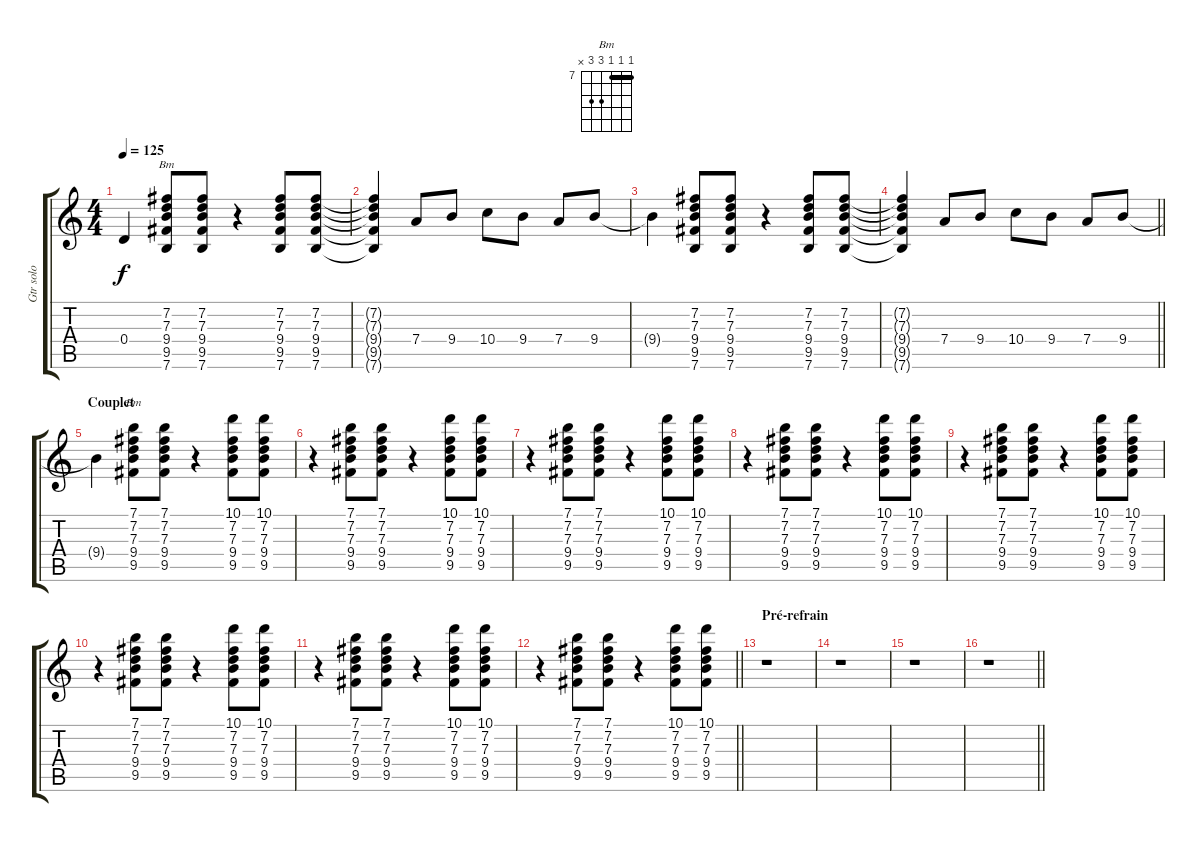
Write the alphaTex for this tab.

\track ("Gtr solo" "Gtr solo") {instrument overdrivenguitar}
\staff {score tabs}
\tuning (E4 B3 G3 D3 A2 E2) {hide}
\chord ("Bm" x 7 7 9 9 7) {firstfret 7 barre 7}
\chord ("Bm" 7 7 7 9 9 x) {firstfret 7 barre 7}
\ts (4 4)
\tempo 125
\clef g2
\ks c
0.4.4{dy f} (7.2 7.3 9.4 9.5 7.6).8{ch "Bm"} (7.2 7.3 9.4 9.5 7.6).8 r.4 (7.2 7.3 9.4 9.5 7.6).8 (7.2 7.3 9.4 9.5 7.6).8 |
(7.2{t} 7.3{t} 9.4{t} 9.5{t} 7.6{t}).4 7.4.8 9.4.8 10.4.8 9.4.8 7.4.8 9.4.8 |
9.4{t}.4 (7.2 7.3 9.4 9.5 7.6).8 (7.2 7.3 9.4 9.5 7.6).8 r.4 (7.2 7.3 9.4 9.5 7.6).8 (7.2 7.3 9.4 9.5 7.6).8 |
\barLineRight lightlight
(7.2{t} 7.3{t} 9.4{t} 9.5{t} 7.6{t}).4 7.4.8 9.4.8 10.4.8 9.4.8 7.4.8 9.4.8 |
\section ("" "Couplet")
9.4{t}.4 (7.1 7.2 7.3 9.4 9.5).8{ch "Bm"} (7.1 7.2 7.3 9.4 9.5).8 r.4 (10.1 7.2 7.3 9.4 9.5).8 (10.1 7.2 7.3 9.4 9.5).8 |
r.4 (7.1 7.2 7.3 9.4 9.5).8 (7.1 7.2 7.3 9.4 9.5).8 r.4 (10.1 7.2 7.3 9.4 9.5).8 (10.1 7.2 7.3 9.4 9.5).8 |
r.4 (7.1 7.2 7.3 9.4 9.5).8 (7.1 7.2 7.3 9.4 9.5).8 r.4 (10.1 7.2 7.3 9.4 9.5).8 (10.1 7.2 7.3 9.4 9.5).8 |
r.4 (7.1 7.2 7.3 9.4 9.5).8 (7.1 7.2 7.3 9.4 9.5).8 r.4 (10.1 7.2 7.3 9.4 9.5).8 (10.1 7.2 7.3 9.4 9.5).8 |
r.4 (7.1 7.2 7.3 9.4 9.5).8 (7.1 7.2 7.3 9.4 9.5).8 r.4 (10.1 7.2 7.3 9.4 9.5).8 (10.1 7.2 7.3 9.4 9.5).8 |
r.4 (7.1 7.2 7.3 9.4 9.5).8 (7.1 7.2 7.3 9.4 9.5).8 r.4 (10.1 7.2 7.3 9.4 9.5).8 (10.1 7.2 7.3 9.4 9.5).8 |
r.4 (7.1 7.2 7.3 9.4 9.5).8 (7.1 7.2 7.3 9.4 9.5).8 r.4 (10.1 7.2 7.3 9.4 9.5).8 (10.1 7.2 7.3 9.4 9.5).8 |
\barLineRight lightlight
r.4 (7.1 7.2 7.3 9.4 9.5).8 (7.1 7.2 7.3 9.4 9.5).8 r.4 (10.1 7.2 7.3 9.4 9.5).8 (10.1 7.2 7.3 9.4 9.5).8 |
\section ("" "Pré-refrain")
r.1 |
r.1 |
r.1 |
\barLineRight lightlight
r.1
